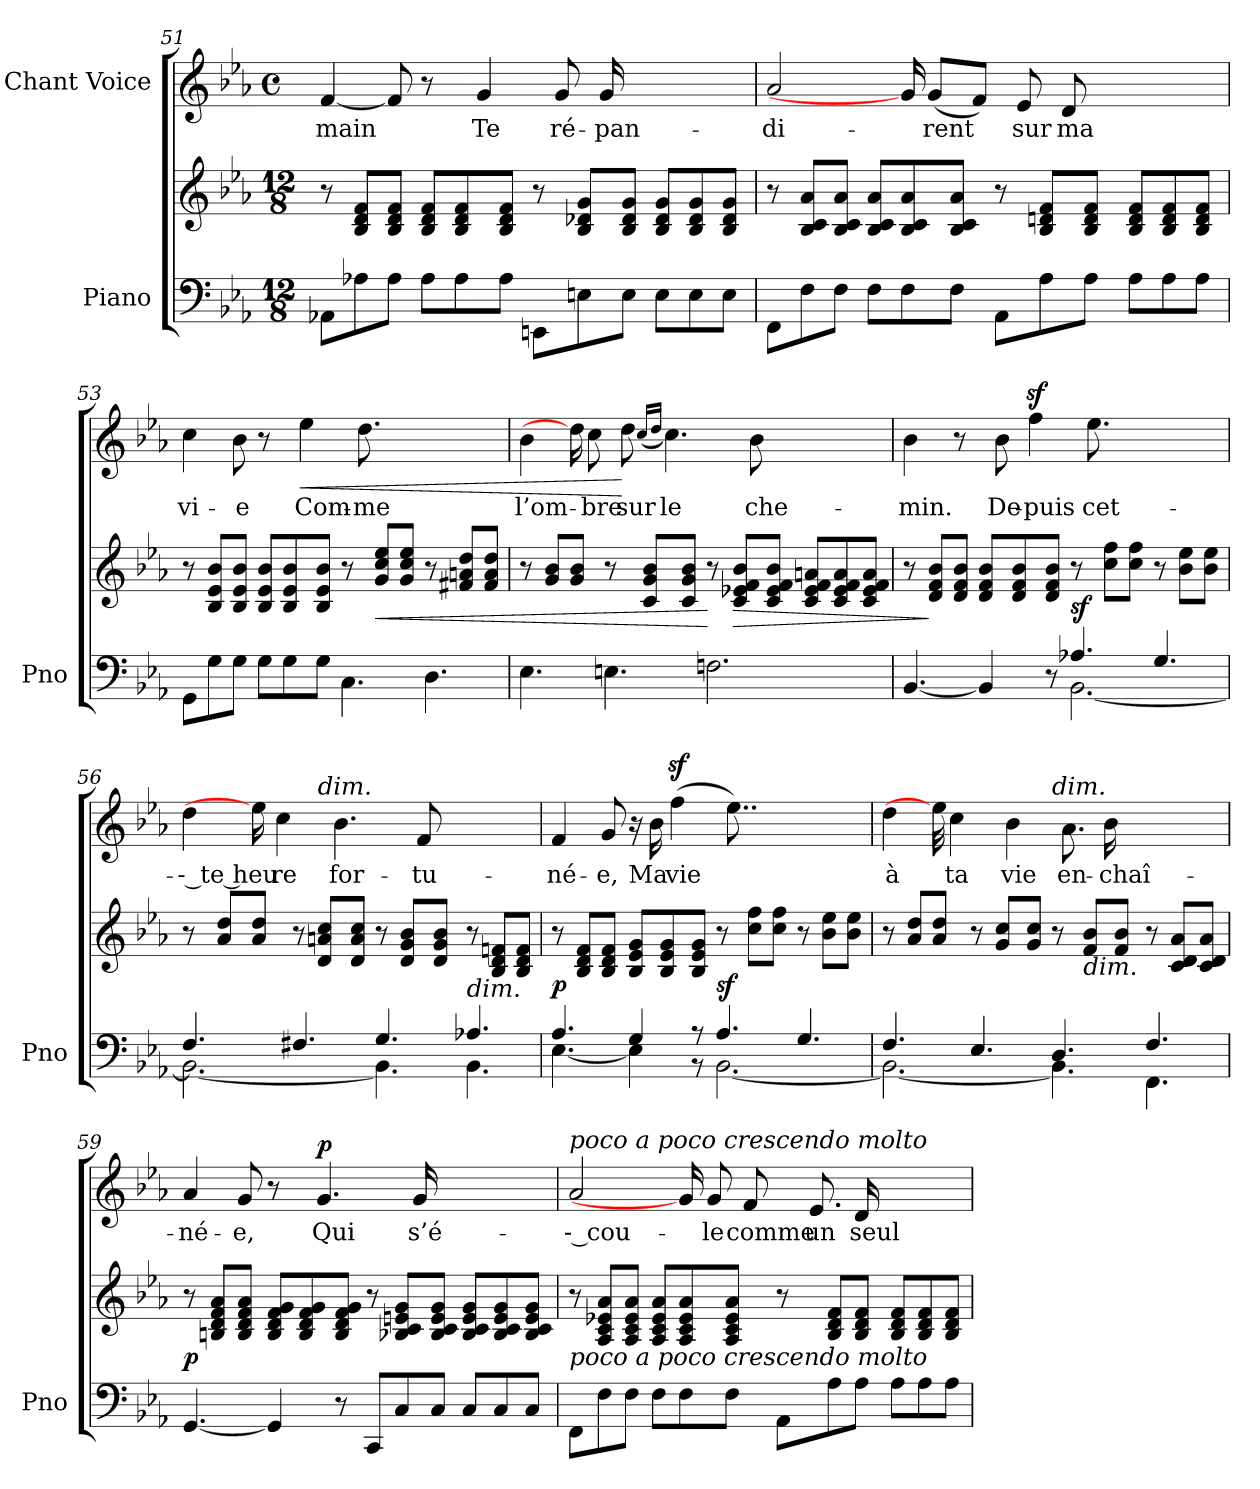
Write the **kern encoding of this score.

**kern	**kern	**dynam	**kern	**text	**dynam
*part2	*part2	*part2	*part1	*part1	*part1
*staff3	*staff2	*staff2/3	*staff1	*staff1	*staff1
*I"Piano	*	*	*I"Chant Voice	*	*
*I'Pno	*	*	*	*	*
*clefF4	*clefG2	*	*clefG2	*	*
*k[b-e-a-]	*k[b-e-a-]	*	*k[b-e-a-]	*	*
*M12/8	*M12/8	*	*M4/4	*	*
*	*	*	*met(c)	*	*
=51	=51	=51	=51	=51	=51
8AA-X\L	8r	.	[4f/	-main	.
8A-X\	8B-/ 8d/ 8f/L	.	.	.	.
8A-\J	8B-/ 8d/ 8f/J	.	8f/]	.	.
!	!	!	!LO:N:vis=8	!	!
8A-\L	8B-/ 8d/ 8f/L	.	8.r	.	.
8A-\	8B-/ 8d/ 8f/	.	.	.	.
.	.	.	4g/	Te	.
8A-\J	8B-/ 8d/ 8f/J	.	.	.	.
8EEn\L	8r	.	.	.	.
.	.	.	8g/	ré-	.
8En\	8B-/ 8d-X/ 8g/L	.	.	.	.
.	.	.	[16g/	-pan-	.
8E\J	8B-/ 8d-/ 8g/J	.	2ryy	.	.
8E\L	8B-/ 8d-/ 8g/L	.	.	.	.
8E\	8B-/ 8d-/ 8g/	.	.	.	.
8E\J	8B-/ 8d-/ 8g/J	.	.	.	.
=52	=52	=52	=52	=52	=52
8FF\L	8r	.	2a-/	-di-	.
8F\	8B-/ 8c/ 8a-/L	.	.	.	.
8F\J	8B-/ 8c/ 8a-/J	.	.	.	.
8F\L	8B-/ 8c/ 8a-/L	.	.	.	.
8F\	8B-/ 8c/ 8a-/	.	16g/]	.	.
.	.	.	(8g/L	-rent	.
8F\J	8B-/ 8c/ 8a-/J	.	.	.	.
.	.	.	8f/J)	.	.
8AA-\L	8r	.	.	.	.
.	.	.	8e-/	sur	.
8A-\	8B-/ 8dn/ 8f/L	.	.	.	.
.	.	.	8d/	ma	.
8A-\J	8B-/ 8d/ 8f/J	.	.	.	.
.	.	.	4..ryy	.	.
8A-\L	8B-/ 8d/ 8f/L	.	.	.	.
8A-\	8B-/ 8d/ 8f/	.	.	.	.
8A-\J	8B-/ 8d/ 8f/J	.	.	.	.
=53	=53	=53	=53	=53	=53
8GG\L	8r	.	4cc\	vi-	.
8G\	8B-/ 8e-/ 8b-/L	.	.	.	.
8G\J	8B-/ 8e-/ 8b-/J	.	8b-\	-e	.
!	!	!	!LO:N:vis=8	!	!
8G\L	8B-/ 8e-/ 8b-/L	.	8.r	.	.
8G\	8B-/ 8e-/ 8b-/	.	.	.	.
!	!	!	!	!	!LO:HP:b
.	.	.	4ee-\	Com-	<
8G\J	8B-/ 8e-/ 8b-/J	.	.	.	.
4.C\	8r	.	.	.	.
.	.	.	[8.dd\	-me	.
!	!	!LO:HP:b	!	!	!
.	8g/ 8cc/ 8ee-/L	<	.	.	.
.	8g/ 8cc/ 8ee-/J	.	2ryy	.	.
4.D\	8r	.	.	.	.
.	8f#X/ 8an/ 8dd/L	.	.	.	.
.	8f#/ 8a/ 8dd/J	.	.	.	.
=54	=54	=54	=54	=54	=54
4.E-\	8r	.	4b-\	l’om-	.
.	8g/ 8b-/L	.	.	.	.
.	8g/ 8b-/J	.	16dd\]	.	.
.	.	.	8cc\	-bre	.
4.En\	8r	.	.	.	.
.	.	.	8dd\	sur	[
.	8c/ 8g/ 8b-/L	.	.	.	.
.	.	.	(<16qcc/LL	.	.
.	.	.	16qdd/JJ	.	.
.	.	.	4.cc\)	le	.
.	8c/ 8g/ 8b-/J	.	.	.	.
2.Fn\	8r	[	.	.	.
!	!	!LO:HP:b	!	!	!
.	8c/ 8e-X/ 8f/ 8b-/L	>	.	.	.
.	.	.	8b-\	che-	.
.	8c/ 8e-/ 8f/ 8b-/J	.	.	.	.
.	.	.	4..ryy	.	.
.	8c/ 8e-/ 8f/ 8an/L	.	.	.	.
.	8c/ 8e-/ 8f/ 8a/	.	.	.	.
.	8c/ 8e-/ 8f/ 8a/J	.	.	.	.
=55	=55	=55	=55	=55	=55
*^	*	*	*	*	*
[4.BB-/	2.ryy	8r	.	4b-\	-min.	.
.	.	8d/ 8f/ 8b-/L	]	.	.	.
!	!	!	!	!LO:N:vis=8	!	!
.	.	8d/ 8f/ 8b-/J	.	8.r	.	.
4BB-/]	.	8d/ 8f/ 8b-/L	.	.	.	.
.	.	.	.	8b-\	De-	.
.	.	8d/ 8f/ 8b-/	.	.	.	.
.	.	.	.	4ffz>\	-puis	.
8r	.	8d/ 8f/ 8b-/J	.	.	.	.
!	!	!	!LO:DY:a=2	!	!	!
4.A-X/	[2.BB-\	8r	sf	.	.	.
.	.	.	.	[8.ee-\	cet-	.
.	.	8cc\ 8ff\L	.	.	.	.
.	.	8cc\ 8ff\J	.	2ryy	.	.
4.G/	.	8r	.	.	.	.
.	.	8b-\ 8ee-\L	.	.	.	.
.	.	8b-\ 8ee-\J	.	.	.	.
=56	=56	=56	=56	=56	=56	=56
*	*	*	*	*^	*	*
4.F/	2.BB-\_	8r	.	4dd\	2ryy	-- te heu-	.
.	.	8a-/ 8dd/L	.	.	.	.	.
.	.	8a-/ 8dd/J	.	16ee-\]	.	.	.
.	.	.	.	4cc\	.	-re	.
4.F#X/	.	8r	.	.	.	.	.
!	!	!	!	!	!LO:TX:a:i:t=dim.	!	!
.	.	8d/ 8an/ 8cc/L	.	.	1ryy	.	.
.	.	.	.	4.b-\	.	for-	.
.	.	8d/ 8a/ 8cc/J	.	.	.	.	.
4.G/	4.BB-\]	8r	.	.	.	.	.
.	.	8d/ 8g/ 8b-/L	.	.	.	.	.
.	.	.	.	8f/	.	-tu-	.
.	.	8d/ 8g/ 8b-/J	.	.	.	.	.
.	.	.	.	4..ryy	.	.	.
!	!	!LO:TX:b:i:t=dim.	!	!	!	!	!
4.A-X/	4.BB-\	8r	.	.	.	.	.
.	.	8B-/ 8d/ 8fn/L	.	.	.	.	.
.	.	8B-/ 8d/ 8f/J	.	.	.	.	.
=57	=57	=57	=57	=57	=57	=57	=57
!	!	!	!LO:DY:b	!	!	!	!
*	*	*	*	*v	*v	*	*
4.A-/	[4.E-\	8r	p	4f/	-né-	.
.	.	8B-/ 8d/ 8f/L	.	.	.	.
.	.	8B-/ 8d/ 8f/J	.	8g/	-e,	.
!	!	!	!	!LO:N:vis=16	!	!
4G/	4E-\]	8B-/ 8e-/ 8g/L	.	16.r	.	.
.	.	.	.	16b-\	Ma	.
.	.	8B-/ 8e-/ 8g/	.	.	.	.
.	.	.	.	(4ffz>\	vie	.
8r	8r	8B-/ 8e-/ 8g/J	.	.	.	.
!	!	!	!LO:DY:a=2	!	!	!
4.A-/	[2.BB-\	8r	sf	.	.	.
.	.	.	.	[8..ee-\)	.	.
.	.	8cc\ 8ff\L	.	.	.	.
.	.	8cc\ 8ff\J	.	2ryy	.	.
4.G/	.	8r	.	.	.	.
.	.	8b-\ 8ee-\L	.	.	.	.
.	.	8b-\ 8ee-\J	.	.	.	.
=58	=58	=58	=58	=58	=58	=58
*	*	*	*	*^	*	*
4.F/	2.BB-\_	8r	.	4dd\	2.ryy	à	.
.	.	8a-/ 8dd/L	.	.	.	.	.
.	.	8a-/ 8dd/J	.	32ee-\]	.	.	.
.	.	.	.	4cc\	.	ta	.
4.E-/	.	8r	.	.	.	.	.
.	.	8g/ 8cc/L	.	.	.	.	.
.	.	.	.	4b-\	.	vie	.
.	.	8g/ 8cc/J	.	.	.	.	.
!	!	!	!	!	!LO:TX:a:i:t=dim.	!	!
4.D/	4.BB-\]	8r	.	.	2.ryy	.	.
.	.	.	.	8.a-\	.	en-	.
!	!	!LO:TX:b:i:t=dim.	!	!	!	!	!
.	.	8f/ 8b-/L	.	.	.	.	.
.	.	.	.	16b-\	.	-chaî-	.
.	.	8f/ 8b-/J	.	.	.	.	.
.	.	.	.	4...ryy	.	.	.
4.F/	4.FF\	8r	.	.	.	.	.
.	.	8c/ 8d/ 8a-/L	.	.	.	.	.
.	.	8c/ 8d/ 8a-/J	.	.	.	.	.
*v	*v	*	*	*	*	*	*
=59	=59	=59	=59	=59	=59	=59
!	!	!LO:DY:b	!	!	!	!
*	*	*	*v	*v	*	*
[4.GG/	8r	p	4a-/	-né-	.
.	8Bn/ 8d/ 8f/ 8a-/L	.	.	.	.
.	8B/ 8d/ 8f/ 8a-/J	.	8g/	-e,	.
!	!	!	!LO:N:vis=8	!	!
4GG/]	8B/ 8d/ 8f/ 8g/L	.	8.r	.	.
.	8B/ 8d/ 8f/ 8g/	.	.	.	.
!	!	!	!	!	!LO:DY:a
.	.	.	4.g/	Qui	p
8r	8B/ 8d/ 8f/ 8g/J	.	.	.	.
8CC/L	8r	.	.	.	.
8C/	8B-X/ 8c/ 8en/ 8g/L	.	.	.	.
.	.	.	[16g/	s’é-	.
8C/J	8B-/ 8c/ 8e/ 8g/J	.	2ryy	.	.
8C/L	8B-/ 8c/ 8e/ 8g/L	.	.	.	.
8C/	8B-/ 8c/ 8e/ 8g/	.	.	.	.
8C/J	8B-/ 8c/ 8e/ 8g/J	.	.	.	.
=60	=60	=60	=60	=60	=60
!	!	!	!LO:TX:a:i:t=poco a poco crescendo molto	!	!
!	!LO:TX:b:i:t=poco a poco crescendo molto	!	!	!	!
8FF\L	8r	.	2a-/	-- cou-	.
8F\	8A-/ 8c/ 8e-X/ 8a-/L	.	.	.	.
8F\J	8A-/ 8c/ 8e-/ 8a-/J	.	.	.	.
8F\L	8A-/ 8c/ 8e-/ 8a-/L	.	.	.	.
8F\	8A-/ 8c/ 8e-/ 8a-/	.	16g/]	.	.
.	.	.	8g/	-le	.
8F\J	8A-/ 8c/ 8e-/ 8a-/J	.	.	.	.
.	.	.	8f/	comme	.
8AA-\L	8r	.	.	.	.
.	.	.	8.e-/	un	.
8A-\	8B-/ 8d/ 8f/L	.	.	.	.
8A-\J	8B-/ 8d/ 8f/J	.	16d/	seul	.
.	.	.	4..ryy	.	.
8A-\L	8B-/ 8d/ 8f/L	.	.	.	.
8A-\	8B-/ 8d/ 8f/	.	.	.	.
8A-\J	8B-/ 8d/ 8f/J	.	.	.	.
=	=	=	=	=	=
*-	*-	*-	*-	*-	*-
